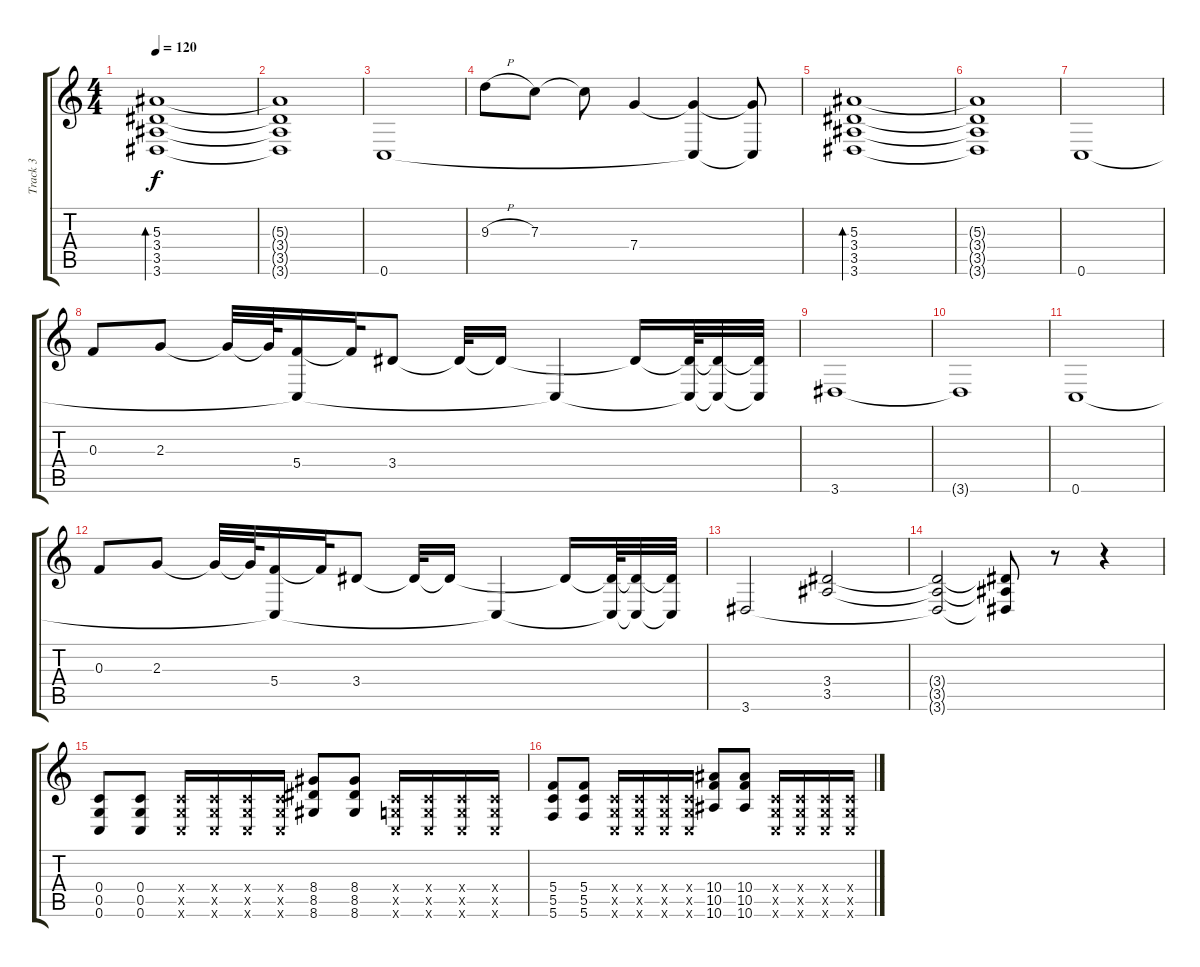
\track ("Track 3" "Track 3") {instrument overdrivenguitar}
\staff {score tabs}
\tuning (D4 A3 F3 C3 G2 C2) {hide}
\ts (4 4)
\tempo 120
\clef g2
\ks c
(5.3 3.4 3.5 3.6).1{bd 240 dy f} |
(5.3{t} 3.4{t} 3.5{t} 3.6{t}).1 |
0.6.1 |
9.3{h}.8 7.3.8 7.3{t}.8 7.4.4 (7.4{t} 0.6{t}).4 (7.4{t} 0.6{t}).8 |
(5.3 3.4 3.5 3.6).1{bd 240} |
(5.3{t} 3.4{t} 3.5{t} 3.6{t}).1 |
0.6.1 |
0.3.8 2.3.8 2.3{t}.32 2.3{t}.64 (5.4 0.6{t}).16 5.4{t}.32 3.4.8 3.4{t}.32 3.4{t}.16 0.6{t}.4 3.4{t}.16 (3.4{t} 0.6{t}).64 (3.4{t} 0.6{t}).32 (3.4{t} 0.6{t}).32 |
3.6.1 |
3.6{t}.1 |
0.6.1 |
0.3.8 2.3.8 2.3{t}.32 2.3{t}.64 (5.4 0.6{t}).16 5.4{t}.32 3.4.8 3.4{t}.32 3.4{t}.16 0.6{t}.4 3.4{t}.16 (3.4{t} 0.6{t}).64 (3.4{t} 0.6{t}).32 (3.4{t} 0.6{t}).32 |
3.6.2 (3.4 3.5).2 |
(3.4{t} 3.5{t} 3.6{t}).2 (3.4{t} 3.5{t} 3.6{t}).8 r.8 r.4 |
(0.4 0.5 0.6).8 (0.4 0.5 0.6).8 (0.4{x} 0.5{x} 0.6{x}).16 (0.4{x} 0.5{x} 0.6{x}).16 (0.4{x} 0.5{x} 0.6{x}).16 (0.4{x} 0.5{x} 0.6{x}).16 (8.4 8.5 8.6).8 (8.4 8.5 8.6).8 (0.4{x} 0.5{x} 0.6{x}).16 (0.4{x} 0.5{x} 0.6{x}).16 (0.4{x} 0.5{x} 0.6{x}).16 (0.4{x} 0.5{x} 0.6{x}).16 |
(5.4 5.5 5.6).8 (5.4 5.5 5.6).8 (0.4{x} 0.5{x} 0.6{x}).16 (0.4{x} 0.5{x} 0.6{x}).16 (0.4{x} 0.5{x} 0.6{x}).16 (0.4{x} 0.5{x} 0.6{x}).16 (10.4 10.5 10.6).8 (10.4 10.5 10.6).8 (0.4{x} 0.5{x} 0.6{x}).16 (0.4{x} 0.5{x} 0.6{x}).16 (0.4{x} 0.5{x} 0.6{x}).16 (0.4{x} 0.5{x} 0.6{x}).16
